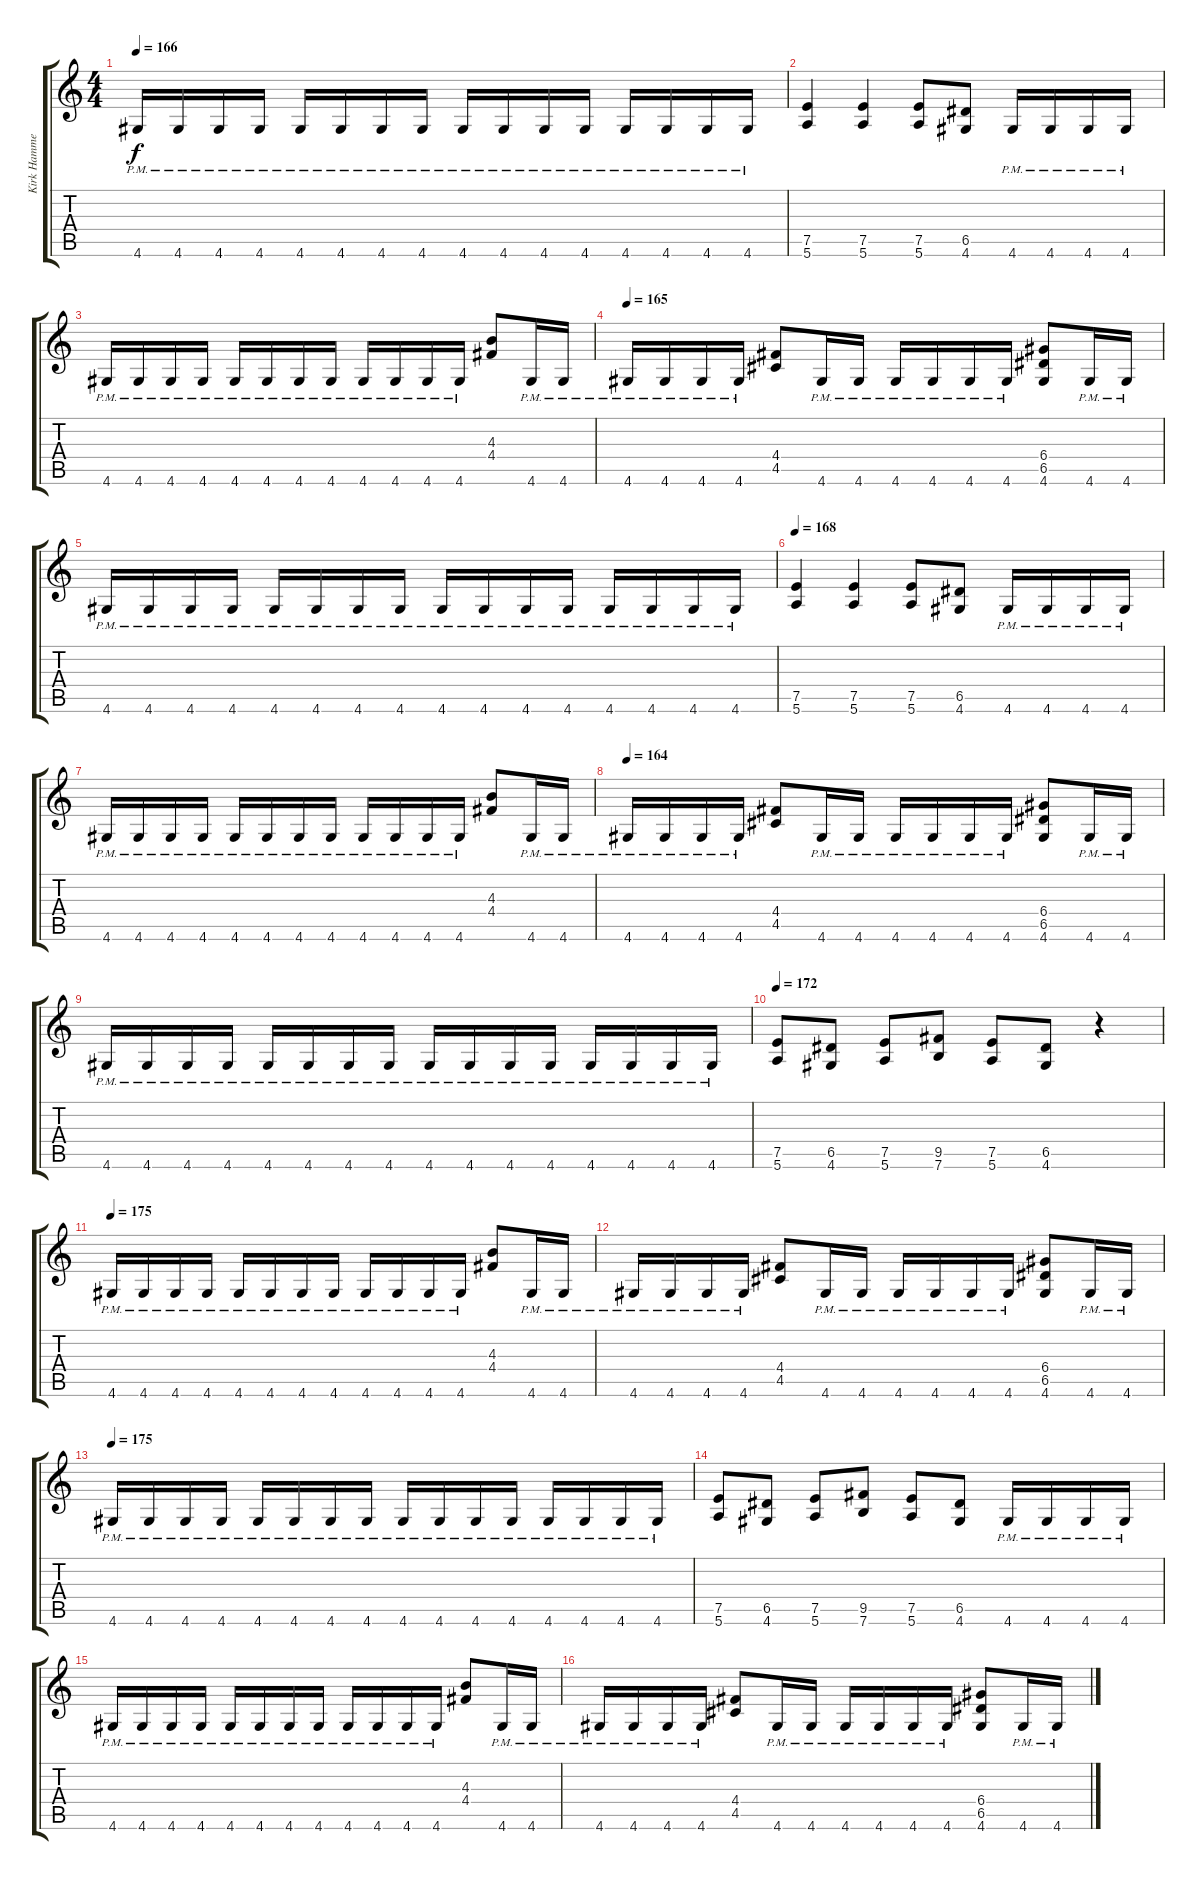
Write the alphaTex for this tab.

\track ("Kirk Hammett" "Kirk Hamme") {instrument distortionguitar}
\staff {score tabs}
\tuning (E4 B3 G3 D3 A2 E2) {hide}
\ts (4 4)
\tempo 166
\clef g2
\ks c
4.6{pm}.16{dy f} 4.6{pm}.16 4.6{pm}.16 4.6{pm}.16 4.6{pm}.16 4.6{pm}.16 4.6{pm}.16 4.6{pm}.16 4.6{pm}.16 4.6{pm}.16 4.6{pm}.16 4.6{pm}.16 4.6{pm}.16 4.6{pm}.16 4.6{pm}.16 4.6{pm}.16 |
(7.5 5.6).4 (7.5 5.6).4 (7.5 5.6).8 (6.5 4.6).8 4.6{pm}.16 4.6{pm}.16 4.6{pm}.16 4.6{pm}.16 |
4.6{pm}.16 4.6{pm}.16 4.6{pm}.16 4.6{pm}.16 4.6{pm}.16 4.6{pm}.16 4.6{pm}.16 4.6{pm}.16 4.6{pm}.16 4.6{pm}.16 4.6{pm}.16 4.6{pm}.16 (4.3 4.4).8 4.6{pm}.16 4.6{pm}.16 |
\tempo 165
4.6{pm}.16 4.6{pm}.16 4.6{pm}.16 4.6{pm}.16 (4.4 4.5).8 4.6{pm}.16 4.6{pm}.16 4.6{pm}.16 4.6{pm}.16 4.6{pm}.16 4.6{pm}.16 (6.4 6.5 4.6).8 4.6{pm}.16 4.6{pm}.16 |
4.6{pm}.16 4.6{pm}.16 4.6{pm}.16 4.6{pm}.16 4.6{pm}.16 4.6{pm}.16 4.6{pm}.16 4.6{pm}.16 4.6{pm}.16 4.6{pm}.16 4.6{pm}.16 4.6{pm}.16 4.6{pm}.16 4.6{pm}.16 4.6{pm}.16 4.6{pm}.16 |
\tempo 168
(7.5 5.6).4 (7.5 5.6).4 (7.5 5.6).8 (6.5 4.6).8 4.6{pm}.16 4.6{pm}.16 4.6{pm}.16 4.6{pm}.16 |
4.6{pm}.16 4.6{pm}.16 4.6{pm}.16 4.6{pm}.16 4.6{pm}.16 4.6{pm}.16 4.6{pm}.16 4.6{pm}.16 4.6{pm}.16 4.6{pm}.16 4.6{pm}.16 4.6{pm}.16 (4.3 4.4).8 4.6{pm}.16 4.6{pm}.16 |
\tempo 164
4.6{pm}.16 4.6{pm}.16 4.6{pm}.16 4.6{pm}.16 (4.4 4.5).8 4.6{pm}.16 4.6{pm}.16 4.6{pm}.16 4.6{pm}.16 4.6{pm}.16 4.6{pm}.16 (6.4 6.5 4.6).8 4.6{pm}.16 4.6{pm}.16 |
4.6{pm}.16 4.6{pm}.16 4.6{pm}.16 4.6{pm}.16 4.6{pm}.16 4.6{pm}.16 4.6{pm}.16 4.6{pm}.16 4.6{pm}.16 4.6{pm}.16 4.6{pm}.16 4.6{pm}.16 4.6{pm}.16 4.6{pm}.16 4.6{pm}.16 4.6{pm}.16 |
\tempo 172
(7.5 5.6).8 (6.5 4.6).8 (7.5 5.6).8 (9.5 7.6).8 (7.5 5.6).8 (6.5 4.6).8 r.4 |
\tempo 175
4.6{pm}.16 4.6{pm}.16 4.6{pm}.16 4.6{pm}.16 4.6{pm}.16 4.6{pm}.16 4.6{pm}.16 4.6{pm}.16 4.6{pm}.16 4.6{pm}.16 4.6{pm}.16 4.6{pm}.16 (4.3 4.4).8 4.6{pm}.16 4.6{pm}.16 |
4.6{pm}.16 4.6{pm}.16 4.6{pm}.16 4.6{pm}.16 (4.4 4.5).8 4.6{pm}.16 4.6{pm}.16 4.6{pm}.16 4.6{pm}.16 4.6{pm}.16 4.6{pm}.16 (6.4 6.5 4.6).8 4.6{pm}.16 4.6{pm}.16 |
\tempo 175
4.6{pm}.16 4.6{pm}.16 4.6{pm}.16 4.6{pm}.16 4.6{pm}.16 4.6{pm}.16 4.6{pm}.16 4.6{pm}.16 4.6{pm}.16 4.6{pm}.16 4.6{pm}.16 4.6{pm}.16 4.6{pm}.16 4.6{pm}.16 4.6{pm}.16 4.6{pm}.16 |
(7.5 5.6).8 (6.5 4.6).8 (7.5 5.6).8 (9.5 7.6).8 (7.5 5.6).8 (6.5 4.6).8 4.6{pm}.16 4.6{pm}.16 4.6{pm}.16 4.6{pm}.16 |
4.6{pm}.16 4.6{pm}.16 4.6{pm}.16 4.6{pm}.16 4.6{pm}.16 4.6{pm}.16 4.6{pm}.16 4.6{pm}.16 4.6{pm}.16 4.6{pm}.16 4.6{pm}.16 4.6{pm}.16 (4.3 4.4).8 4.6{pm}.16 4.6{pm}.16 |
4.6{pm}.16 4.6{pm}.16 4.6{pm}.16 4.6{pm}.16 (4.4 4.5).8 4.6{pm}.16 4.6{pm}.16 4.6{pm}.16 4.6{pm}.16 4.6{pm}.16 4.6{pm}.16 (6.4 6.5 4.6).8 4.6{pm}.16 4.6{pm}.16
